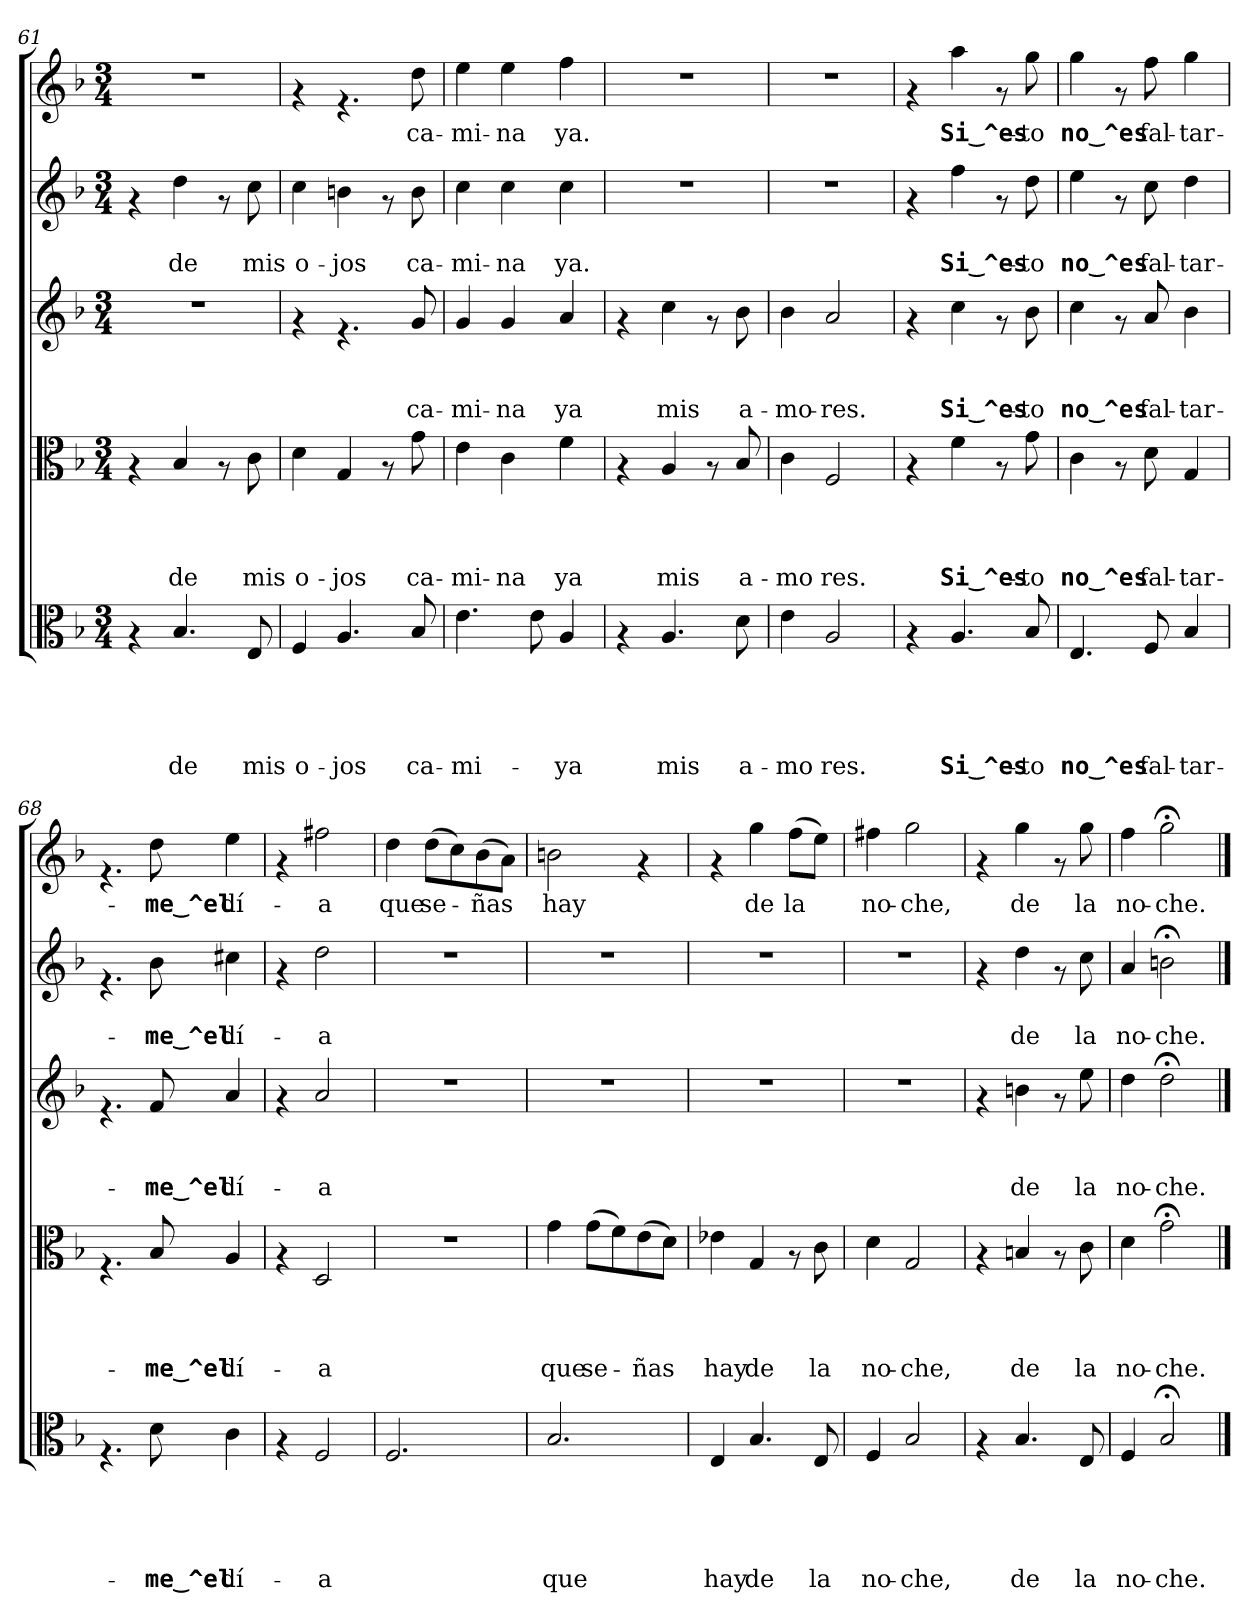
**kern	**text	**text	**text	**text	**text	**kern	**text	**text	**text	**text	**kern	**text	**text	**text	**kern	**text	**text	**kern	**text
*part5	*part5	*part5	*part5	*part5	*part5	*part4	*part4	*part4	*part4	*part4	*part3	*part3	*part3	*part3	*part2	*part2	*part2	*part1	*part1
*staff5	*staff5	*staff5	*staff5	*staff5	*staff5	*staff4	*staff4	*staff4	*staff4	*staff4	*staff3	*staff3	*staff3	*staff3	*staff2	*staff2	*staff2	*staff1	*staff1
*clefC3	*	*	*	*	*	*clefC3	*	*	*	*	*clefG2	*	*	*	*clefG2	*	*	*clefG2	*
*k[b-]	*	*	*	*	*	*k[b-]	*	*	*	*	*k[b-]	*	*	*	*k[b-]	*	*	*k[b-]	*
*F:	*	*	*	*	*	*F:	*	*	*	*	*F:	*	*	*	*F:	*	*	*F:	*
*M3/4	*	*	*	*	*	*M3/4	*	*	*	*	*M3/4	*	*	*	*M3/4	*	*	*M3/4	*
=61	=61	=61	=61	=61	=61	=61	=61	=61	=61	=61	=61	=61	=61	=61	=61	=61	=61	=61	=61
4rG	.	.	.	.	.	4rG	.	.	.	.	2.r	.	.	.	4rf	.	.	2.r	.
!	!	!	!	!	!LO:LY:a	!	!	!	!	!LO:LY:b	!	!	!	!	!	!	!LO:LY:b	!	!
4.B-/	.	.	.	.	de	4B-/	.	.	.	de	.	.	.	.	4dd\	.	de	.	.
.	.	.	.	.	.	8rG	.	.	.	.	.	.	.	.	8rf	.	.	.	.
!	!	!	!	!	!LO:LY:a	!	!	!	!	!LO:LY:b	!	!	!	!	!	!	!LO:LY:b	!	!
8E/	.	.	.	.	mis	8c\	.	.	.	mis	.	.	.	.	8cc\	.	mis	.	.
=62	=62	=62	=62	=62	=62	=62	=62	=62	=62	=62	=62	=62	=62	=62	=62	=62	=62	=62	=62
!	!	!	!	!	!LO:LY:a	!	!	!	!	!LO:LY:b	!	!	!	!	!	!	!LO:LY:b	!	!
4F/	.	.	.	.	o-	4d\	.	.	.	o-	4rf	.	.	.	4cc\	.	o-	4rf	.
!	!	!	!	!	!LO:LY:a	!	!	!	!	!LO:LY:b	!	!	!	!	!	!	!LO:LY:b	!	!
4.A/	.	.	.	.	-jos	4G/	.	.	.	-jos	4.rf	.	.	.	4bn\	.	-jos	4.rf	.
.	.	.	.	.	.	8rG	.	.	.	.	.	.	.	.	8rf	.	.	.	.
!	!	!	!	!	!LO:LY:a	!	!	!	!	!LO:LY:b	!	!	!	!LO:LY:b	!	!	!LO:LY:b	!	!LO:LY:b
8B-/	.	.	.	.	ca-	8g\	.	.	.	ca-	8g/	.	.	ca-	8b\	.	ca-	8dd\	ca-
!!LO:PB:g=z
=63	=63	=63	=63	=63	=63	=63	=63	=63	=63	=63	=63	=63	=63	=63	=63	=63	=63	=63	=63
!	!	!	!	!	!LO:LY:a	!	!	!	!	!LO:LY:b	!	!	!	!LO:LY:b	!	!	!LO:LY:b	!	!LO:LY:b
4.e\	.	.	.	.	-mi-	4e\	.	.	.	-mi-	4g/	.	.	-mi-	4cc\	.	-mi-	4ee\	-mi-
!	!	!	!	!	!	!	!	!	!	!LO:LY:b	!	!	!	!LO:LY:b	!	!	!LO:LY:b	!	!LO:LY:b
.	.	.	.	.	.	4c\	.	.	.	-na	4g/	.	.	-na	4cc\	.	-na	4ee\	-na
8e\	.	.	.	.	.	.	.	.	.	.	.	.	.	.	.	.	.	.	.
!	!	!	!	!	!LO:LY:a	!	!	!	!	!LO:LY:b	!	!	!	!LO:LY:b	!	!	!LO:LY:b	!	!LO:LY:b
4A/	.	.	.	.	-ya	4f\	.	.	.	ya	4a/	.	.	ya	4cc\	.	ya.	4ff\	ya.
=64	=64	=64	=64	=64	=64	=64	=64	=64	=64	=64	=64	=64	=64	=64	=64	=64	=64	=64	=64
4rG	.	.	.	.	.	4rG	.	.	.	.	4rf	.	.	.	2.r	.	.	2.r	.
!	!	!	!	!	!LO:LY:a	!	!	!	!	!LO:LY:b	!	!	!	!LO:LY:b	!	!	!	!	!
4.A/	.	.	.	.	mis	4A/	.	.	.	mis	4cc\	.	.	mis	.	.	.	.	.
.	.	.	.	.	.	8rG	.	.	.	.	8rf	.	.	.	.	.	.	.	.
!	!	!	!	!	!LO:LY:a	!	!	!	!	!LO:LY:b	!	!	!	!LO:LY:b	!	!	!	!	!
8d\	.	.	.	.	a-	8B-/	.	.	.	a-	8b-\	.	.	a-	.	.	.	.	.
=65	=65	=65	=65	=65	=65	=65	=65	=65	=65	=65	=65	=65	=65	=65	=65	=65	=65	=65	=65
!	!	!	!	!	!LO:LY:a	!	!	!	!	!LO:LY:b	!	!	!	!LO:LY:b	!	!	!	!	!
4e\	.	.	.	.	-mo	4c\	.	.	.	-mo	4b-\	.	.	-mo-	2.r	.	.	2.r	.
!	!	!	!	!	!LO:LY:a	!	!	!	!	!LO:LY:b	!	!	!	!LO:LY:b	!	!	!	!	!
2A/	.	.	.	.	res.	2F/	.	.	.	res.	2a/	.	.	-res.	.	.	.	.	.
=66	=66	=66	=66	=66	=66	=66	=66	=66	=66	=66	=66	=66	=66	=66	=66	=66	=66	=66	=66
4rG	.	.	.	.	.	4rG	.	.	.	.	4rf	.	.	.	4rf	.	.	4rf	.
!	!	!	!	!	!LO:LY:a	!	!	!	!	!LO:LY:b	!	!	!	!LO:LY:b	!	!	!LO:LY:b	!	!LO:LY:b
4.A/	.	.	.	.	Si‿^es-	4f\	.	.	.	Si‿^es-	4cc\	.	.	Si‿^es-	4ff\	.	Si‿^es-	4aa\	Si‿^es-
.	.	.	.	.	.	8rG	.	.	.	.	8rf	.	.	.	8rf	.	.	8rf	.
!	!	!	!	!	!LO:LY:a	!	!	!	!	!LO:LY:b	!	!	!	!LO:LY:b	!	!	!LO:LY:b	!	!LO:LY:b
8B-/	.	.	.	.	-to	8g\	.	.	.	-to	8b-\	.	.	-to	8dd\	.	-to	8gg\	-to
=67	=67	=67	=67	=67	=67	=67	=67	=67	=67	=67	=67	=67	=67	=67	=67	=67	=67	=67	=67
!	!	!	!	!	!LO:LY:a	!	!	!	!	!LO:LY:b	!	!	!	!LO:LY:b	!	!	!LO:LY:b	!	!LO:LY:b
4.E/	.	.	.	.	no‿^es	4c\	.	.	.	no‿^es	4cc\	.	.	no‿^es	4ee\	.	no‿^es	4gg\	no‿^es
.	.	.	.	.	.	8rG	.	.	.	.	8rf	.	.	.	8rf	.	.	8rf	.
!	!	!	!	!	!LO:LY:a	!	!	!	!	!LO:LY:b	!	!	!	!LO:LY:b	!	!	!LO:LY:b	!	!LO:LY:b
8F/	.	.	.	.	fal-	8d\	.	.	.	fal-	8a/	.	.	fal-	8cc\	.	fal-	8ff\	fal-
!	!	!	!	!	!LO:LY:a	!	!	!	!	!LO:LY:b	!	!	!	!LO:LY:b	!	!	!LO:LY:b	!	!LO:LY:b
4B-/	.	.	.	.	-tar-	4G/	.	.	.	-tar-	4b-\	.	.	-tar-	4dd\	.	-tar-	4gg\	-tar-
=68	=68	=68	=68	=68	=68	=68	=68	=68	=68	=68	=68	=68	=68	=68	=68	=68	=68	=68	=68
4.rG	.	.	.	.	.	4.rG	.	.	.	.	4.rf	.	.	.	4.rf	.	.	4.rf	.
!	!	!	!	!	!LO:LY:a	!	!	!	!	!LO:LY:b	!	!	!	!LO:LY:b	!	!	!LO:LY:b	!	!LO:LY:b
8d\	.	.	.	.	-me‿^el	8B-/	.	.	.	-me‿^el	8f/	.	.	-me‿^el	8b-\	.	-me‿^el	8dd\	-me‿^el
!	!	!	!	!	!LO:LY:a	!	!	!	!	!LO:LY:b	!	!	!	!LO:LY:b	!	!	!LO:LY:b	!	!LO:LY:b
4c\	.	.	.	.	dí-	4A/	.	.	.	dí-	4a/	.	.	dí-	4cc#X\	.	dí-	4ee\	dí-
=69	=69	=69	=69	=69	=69	=69	=69	=69	=69	=69	=69	=69	=69	=69	=69	=69	=69	=69	=69
4rG	.	.	.	.	.	4rG	.	.	.	.	4rf	.	.	.	4rf	.	.	4rf	.
!	!	!	!	!	!LO:LY:a	!	!	!	!	!LO:LY:b	!	!	!	!LO:LY:b	!	!	!LO:LY:b	!	!LO:LY:b
2F/	.	.	.	.	-a	2D/	.	.	.	-a	2a/	.	.	-a	2dd\	.	-a	2ff#X\	-a
!!LO:LB:g=z
=70	=70	=70	=70	=70	=70	=70	=70	=70	=70	=70	=70	=70	=70	=70	=70	=70	=70	=70	=70
!	!	!	!	!	!	!	!	!	!	!	!	!	!	!	!	!	!	!	!LO:LY:b
2.F/	.	.	.	.	.	2.r	.	.	.	.	2.r	.	.	.	2.r	.	.	4dd\	que
!	!	!	!	!	!	!	!	!	!	!	!	!	!	!	!	!	!	!	!LO:LY:b
.	.	.	.	.	.	.	.	.	.	.	.	.	.	.	.	.	.	(>8dd\L	se-
.	.	.	.	.	.	.	.	.	.	.	.	.	.	.	.	.	.	8cc\)	.
!	!	!	!	!	!	!	!	!	!	!	!	!	!	!	!	!	!	!	!LO:LY:b
.	.	.	.	.	.	.	.	.	.	.	.	.	.	.	.	.	.	(>8b-\	-ñas
.	.	.	.	.	.	.	.	.	.	.	.	.	.	.	.	.	.	8a\J)	.
=71	=71	=71	=71	=71	=71	=71	=71	=71	=71	=71	=71	=71	=71	=71	=71	=71	=71	=71	=71
!	!	!	!	!	!LO:LY:a	!	!	!	!	!LO:LY:b	!	!	!	!	!	!	!	!	!LO:LY:b
2.B-/	.	.	.	.	que	4g\	.	.	.	que	2.r	.	.	.	2.r	.	.	2bn\	hay
!	!	!	!	!	!	!	!	!	!	!LO:LY:b	!	!	!	!	!	!	!	!	!
.	.	.	.	.	.	(>8g\L	.	.	.	se-	.	.	.	.	.	.	.	.	.
.	.	.	.	.	.	8f\)	.	.	.	.	.	.	.	.	.	.	.	.	.
!	!	!	!	!	!	!	!	!	!	!LO:LY:b	!	!	!	!	!	!	!	!	!
.	.	.	.	.	.	(>8e\	.	.	.	-ñas	.	.	.	.	.	.	.	4rf	.
.	.	.	.	.	.	8d\J)	.	.	.	.	.	.	.	.	.	.	.	.	.
=72	=72	=72	=72	=72	=72	=72	=72	=72	=72	=72	=72	=72	=72	=72	=72	=72	=72	=72	=72
!	!	!	!	!	!LO:LY:a	!	!	!	!	!LO:LY:b	!	!	!	!	!	!	!	!	!
4E/	.	.	.	.	hay	4e-X\	.	.	.	hay	2.r	.	.	.	2.r	.	.	4rf	.
!	!	!	!	!	!LO:LY:a	!	!	!	!	!LO:LY:b	!	!	!	!	!	!	!	!	!LO:LY:b
4.B-/	.	.	.	.	de	4G/	.	.	.	de	.	.	.	.	.	.	.	4gg\	de
!	!	!	!	!	!	!	!	!	!	!	!	!	!	!	!	!	!	!	!LO:LY:b
.	.	.	.	.	.	8rG	.	.	.	.	.	.	.	.	.	.	.	(>8ff\L	la
!	!	!	!	!	!LO:LY:a	!	!	!	!	!LO:LY:b	!	!	!	!	!	!	!	!	!
8E/	.	.	.	.	la	8c\	.	.	.	la	.	.	.	.	.	.	.	8ee\J)	.
=73	=73	=73	=73	=73	=73	=73	=73	=73	=73	=73	=73	=73	=73	=73	=73	=73	=73	=73	=73
!	!	!	!	!	!LO:LY:a	!	!	!	!	!LO:LY:b	!	!	!	!	!	!	!	!	!LO:LY:b
4F/	.	.	.	.	no-	4d\	.	.	.	no-	2.r	.	.	.	2.r	.	.	4ff#X\	no-
!	!	!	!	!	!LO:LY:a	!	!	!	!	!LO:LY:b	!	!	!	!	!	!	!	!	!LO:LY:b
2B-/	.	.	.	.	-che,	2G/	.	.	.	-che,	.	.	.	.	.	.	.	2gg\	-che,
=74	=74	=74	=74	=74	=74	=74	=74	=74	=74	=74	=74	=74	=74	=74	=74	=74	=74	=74	=74
4rG	.	.	.	.	.	4rG	.	.	.	.	4rf	.	.	.	4rf	.	.	4rf	.
!	!	!	!	!	!LO:LY:a	!	!	!	!	!LO:LY:b	!	!	!	!LO:LY:b	!	!	!LO:LY:b	!	!LO:LY:b
4.B-/	.	.	.	.	de	4Bn/	.	.	.	de	4bni\	.	.	de	4dd\	.	de	4gg\	de
.	.	.	.	.	.	8rG	.	.	.	.	8rf	.	.	.	8rf	.	.	8rf	.
!	!	!	!	!	!LO:LY:a	!	!	!	!	!LO:LY:b	!	!	!	!LO:LY:b	!	!	!LO:LY:b	!	!LO:LY:b
8E/	.	.	.	.	la	8c\	.	.	.	la	8ee\	.	.	la	8cc\	.	la	8gg\	la
=75	=75	=75	=75	=75	=75	=75	=75	=75	=75	=75	=75	=75	=75	=75	=75	=75	=75	=75	=75
!	!	!	!	!	!LO:LY:a	!	!	!	!	!LO:LY:b	!	!	!	!LO:LY:b	!	!	!LO:LY:b	!	!LO:LY:b
4F/	.	.	.	.	no-	4d\	.	.	.	no-	4dd\	.	.	no-	4a/	.	no-	4ff\	no-
!	!	!	!	!	!LO:LY:a	!	!	!	!	!LO:LY:b	!	!	!	!LO:LY:b	!	!	!LO:LY:b	!	!LO:LY:b
2B-;/	.	.	.	.	-che.	2g;<\	.	.	.	-che.	2dd;<\	.	.	-che.	2bn;<\	.	-che.	2gg;<\	-che.
==	==	==	==	==	==	==	==	==	==	==	==	==	==	==	==	==	==	==	==
*-	*-	*-	*-	*-	*-	*-	*-	*-	*-	*-	*-	*-	*-	*-	*-	*-	*-	*-	*-
